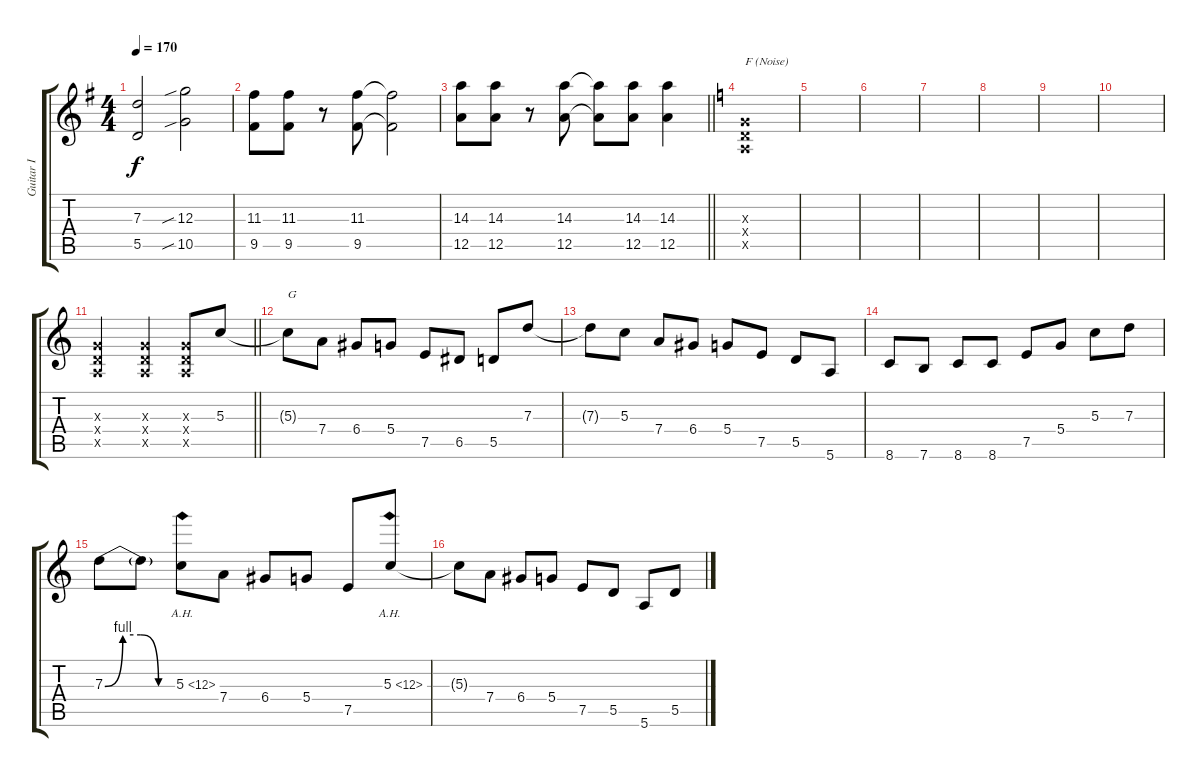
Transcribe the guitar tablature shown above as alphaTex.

\track ("Guitar I" "Guitar I") {instrument overdrivenguitar}
\staff {score tabs}
\tuning (E4 B3 G3 D3 A2 E2) {hide}
\ts (4 4)
\tempo 170
\clef g2
\ks g
(7.3 5.5).2{dy f} (12.3{sib} 10.5{sib}).2 |
(11.3 9.5).8 (11.3 9.5).8 r.8 (11.3 9.5).8 (11.3{t} 9.5{t}).2 |
\barLineRight lightlight
(14.3 12.5).8 (14.3 12.5).8 r.8 (14.3 12.5).8 (14.3{t} 12.5{t}).8 (14.3 12.5).8 (14.3 12.5).4 |
\ks c
(0.3{x} 0.4{x} 0.5{x}).1{txt "F (Noise)"} |
|
|
|
|
|
|
\barLineRight lightlight
(0.3{x} 0.4{x} 0.5{x}).2 (0.3{x} 0.4{x} 0.5{x}).4 (0.3{x} 0.4{x} 0.5{x}).8 5.3.8{volume 16} |
5.3{t}.8{txt "G"} 7.4.8 6.4.8 5.4.8 7.5.8 6.5.8 5.5.8 7.3.8 |
7.3{t}.8 5.3.8 7.4.8 6.4.8 5.4.8 7.5.8 5.5.8 5.6.8 |
8.6.8 7.6.8 8.6.8 8.6.8 7.5.8 5.4.8 5.3.8 7.3.8 |
7.3{be (custom 0 0 15 4 30 4 45 0 60 0)}.8 7.3{t}.8 5.3{ah 7}.8 7.4.8 6.4.8 5.4.8 7.5.8 5.3{ah 7}.8 |
5.3{t}.8 7.4.8 6.4.8 5.4.8 7.5.8 5.5.8 5.6.8 5.5.8
